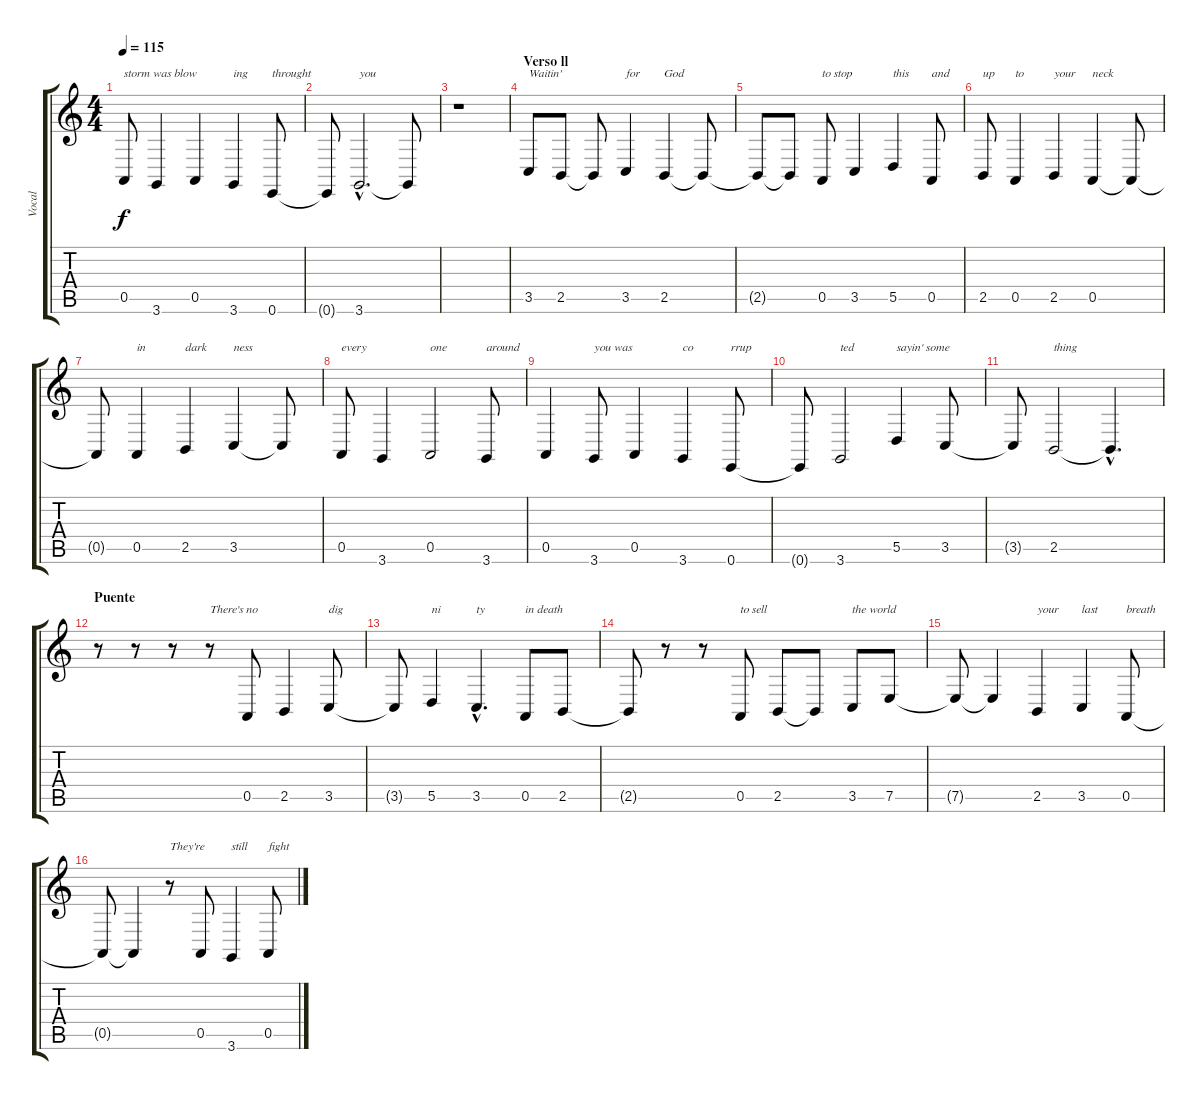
\track ("Vocal" "Vocal") {instrument acousticgrandpiano}
\staff {score tabs}
\tuning (E4 B3 G3 D3 A2 E2) {hide}
\ts (4 4)
\tempo 115
\clef g2
\ks c
0.5.8{txt "storm was blow" dy f} 3.6.4 0.5.4 3.6.4{txt "ing"} 0.6.8{txt "throught"} |
0.6{t}.8 3.6{hac}.2{d txt "you"} 3.6{t}.8 |
r.1 |
\section ("" "Verso ll")
3.5.8{txt "Waitin' "} 2.5.8 2.5{t}.8 3.5.4{txt "for"} 2.5.4{txt "God"} 2.5{t}.8 |
2.5{t}.8 2.5{t}.8 0.5.8{txt "to stop"} 3.5.4 5.5.4{txt "this"} 0.5.8{txt "and"} |
2.5.8{txt "up"} 0.5.4{txt "to"} 2.5.4{txt "your"} 0.5.4{txt "neck"} 0.5{t}.8 |
0.5{t}.8 0.5.4{txt "in"} 2.5.4{txt "dark"} 3.5.4{txt "ness"} 3.5{t}.8 |
0.5.8{txt "every"} 3.6.4 0.5.2{txt "one"} 3.6.8{txt "around"} |
0.5.4 3.6.8{txt "you was"} 0.5.4 3.6.4{txt "co"} 0.6.8{txt "rrup"} |
0.6{t}.8 3.6.2{txt "ted"} 5.5.4{txt "sayin' some"} 3.5.8 |
3.5{t}.8 2.5.2{txt "thing"} 2.5{hac t}.4{d} |
\section ("" "Puente")
r.8 r.8 r.8 r.8{txt "There's no"} 0.5.8 2.5.4 3.5.8{txt "dig"} |
3.5{t}.8 5.5.4{txt "ni"} 3.5{hac}.4{d txt "ty"} 0.5.8{txt "in death"} 2.5.8 |
2.5{t}.8 r.8 r.8 0.5.8{txt "to sell"} 2.5.8 2.5{t}.8 3.5.8{txt "the world"} 7.5.8 |
7.5{t}.8 7.5{t}.4 2.5.4{txt "your"} 3.5.4{txt "last"} 0.5.8{txt "breath"} |
0.5{t}.8 0.5{t}.4 r.8{txt "They're"} 0.5.8 3.6.4{txt "still"} 0.5.8{txt "fight"}
